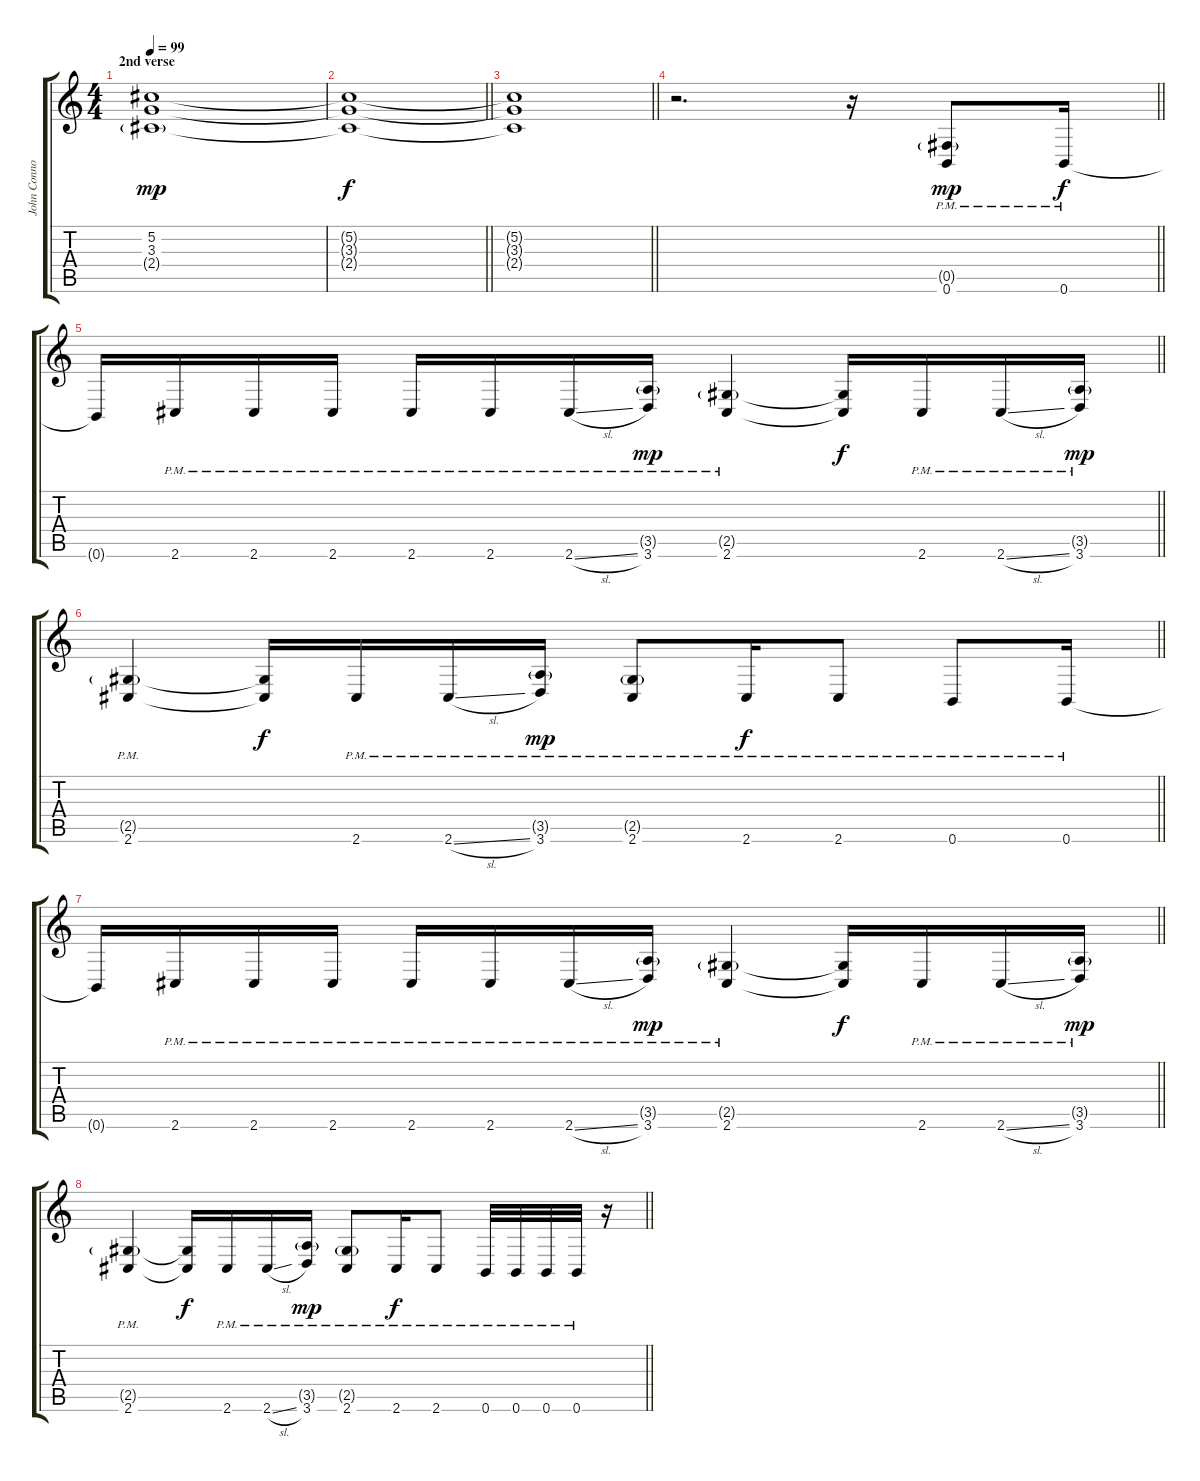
\track ("John Connolly" "John Conno") {instrument distortionguitar}
\staff {score tabs}
\tuning (Db4 Ab3 E3 B2 Gb2 B1) {hide}
\ts (4 4)
\section ("" "2nd verse")
\tempo 99
\clef g2
\ks c
(5.2 3.3 2.4{g}).1{dy mp volume 0} |
\barLineRight lightlight
(5.2{t} 3.3{t} 2.4{t}).1{dy f} |
\barLineRight lightlight
(5.2{t} 3.3{t} 2.4{t}).1 |
\barLineRight lightlight
r.2{d volume 13} r.16 (0.5{g pm} 0.6{pm}).8{dy mp} 0.6{pm}.16{dy f} |
\barLineRight lightlight
0.6{t}.16 2.6{pm}.16 2.6{pm}.16 2.6{pm}.16 2.6{pm}.16 2.6{pm}.16 2.6{sl pm}.16 (3.5{g pm} 3.6{pm}).16{dy mp} (2.5{g pm} 2.6{pm}).4 (2.5{t} 2.6{t}).16{dy f} 2.6{pm}.16 2.6{sl pm}.16 (3.5{g pm} 3.6{pm}).16{dy mp} |
\barLineRight lightlight
(2.5{g pm} 2.6{pm}).4 (2.5{t} 2.6{t}).16{dy f} 2.6{pm}.16 2.6{sl pm}.16 (3.5{g pm} 3.6{pm}).16{dy mp} (2.5{g pm} 2.6{pm}).8 2.6{pm}.16{dy f} 2.6{pm}.8 0.6{pm}.8 0.6{pm}.16 |
\barLineRight lightlight
0.6{t}.16 2.6{pm}.16 2.6{pm}.16 2.6{pm}.16 2.6{pm}.16 2.6{pm}.16 2.6{sl pm}.16 (3.5{g pm} 3.6{pm}).16{dy mp} (2.5{g pm} 2.6{pm}).4 (2.5{t} 2.6{t}).16{dy f} 2.6{pm}.16 2.6{sl pm}.16 (3.5{g pm} 3.6{pm}).16{dy mp} |
\barLineRight lightlight
(2.5{g pm} 2.6{pm}).4 (2.5{t} 2.6{t}).16{dy f} 2.6{pm}.16 2.6{sl pm}.16 (3.5{g pm} 3.6{pm}).16{dy mp} (2.5{g pm} 2.6{pm}).8 2.6{pm}.16{dy f} 2.6{pm}.8 0.6{pm}.32 0.6{pm}.32 0.6{pm}.32 0.6{pm}.32 r.16
